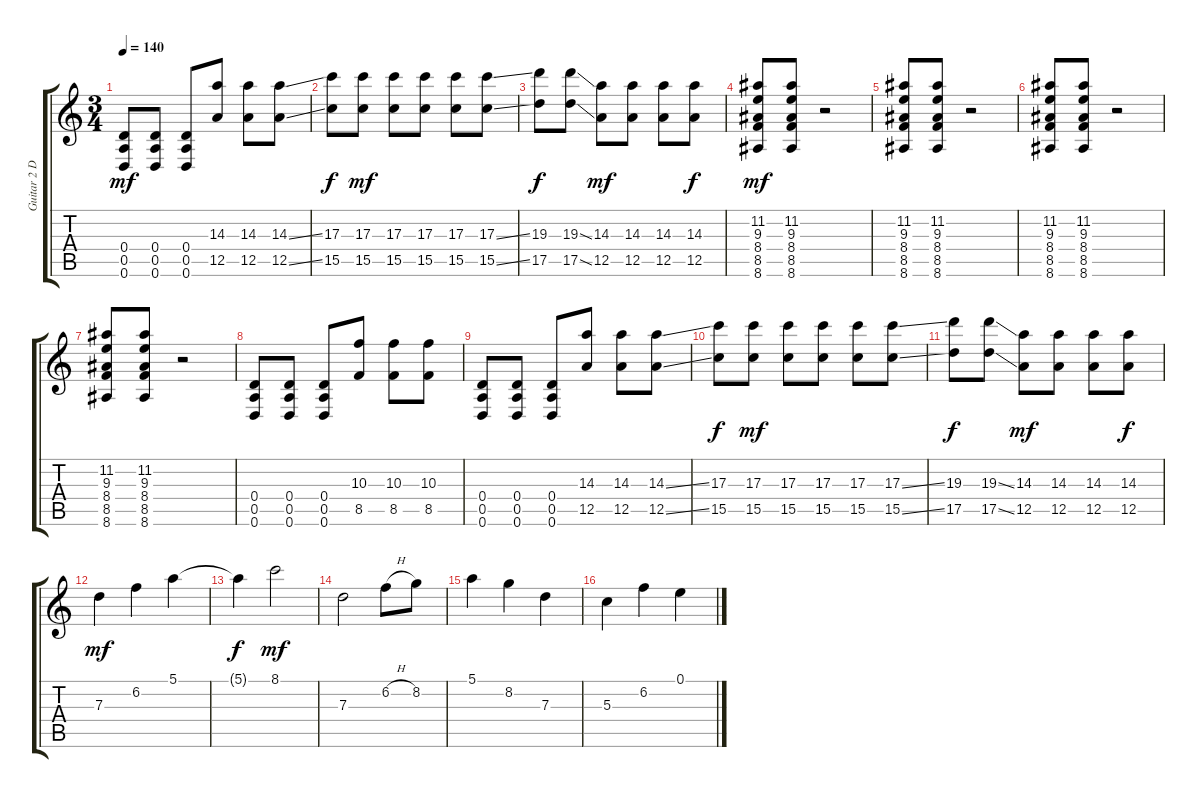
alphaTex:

\track ("Guitar 2 Distort" "Guitar 2 D") {instrument overdrivenguitar}
\staff {score tabs}
\tuning (E4 B3 G3 D3 A2 D2) {hide}
\ts (3 4)
\tempo 140
\clef g2
\ks c
(0.4 0.5 0.6).8{dy mf} (0.4 0.5 0.6).8 (0.4 0.5 0.6).8 (14.3 12.5).8 (14.3 12.5).8 (14.3{ss} 12.5{ss}).8 |
(17.3 15.5).8{dy f} (17.3 15.5).8{dy mf} (17.3 15.5).8 (17.3 15.5).8 (17.3 15.5).8 (17.3{ss} 15.5{ss}).8 |
(19.3 17.5).8{dy f} (19.3{ss} 17.5{ss}).8 (14.3 12.5).8{dy mf} (14.3 12.5).8 (14.3 12.5).8 (14.3 12.5).8{dy f} |
(11.2 9.3 8.4 8.5 8.6).8{dy mf} (11.2 9.3 8.4 8.5 8.6).8 r.2 |
(11.2 9.3 8.4 8.5 8.6).8 (11.2 9.3 8.4 8.5 8.6).8 r.2 |
(11.2 9.3 8.4 8.5 8.6).8 (11.2 9.3 8.4 8.5 8.6).8 r.2 |
(11.2 9.3 8.4 8.5 8.6).8 (11.2 9.3 8.4 8.5 8.6).8 r.2 |
(0.4 0.5 0.6).8 (0.4 0.5 0.6).8 (0.4 0.5 0.6).8 (10.3 8.5).8 (10.3 8.5).8 (10.3 8.5).8 |
(0.4 0.5 0.6).8 (0.4 0.5 0.6).8 (0.4 0.5 0.6).8 (14.3 12.5).8 (14.3 12.5).8 (14.3{ss} 12.5{ss}).8 |
(17.3 15.5).8{dy f} (17.3 15.5).8{dy mf} (17.3 15.5).8 (17.3 15.5).8 (17.3 15.5).8 (17.3{ss} 15.5{ss}).8 |
(19.3 17.5).8{dy f} (19.3{ss} 17.5{ss}).8 (14.3 12.5).8{dy mf} (14.3 12.5).8 (14.3 12.5).8 (14.3 12.5).8{dy f} |
7.3.4{dy mf} 6.2.4 5.1.4 |
5.1{t}.4{dy f} 8.1.2{dy mf} |
7.3.2 6.2{h}.8 8.2.8 |
5.1.4 8.2.4 7.3.4 |
5.3.4 6.2.4 0.1.4
